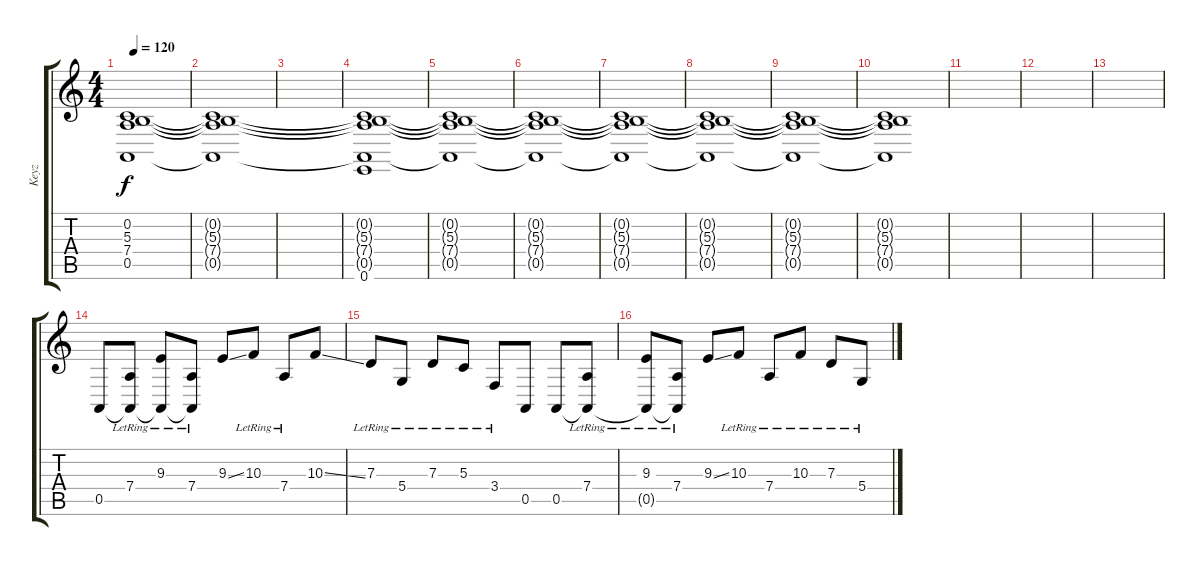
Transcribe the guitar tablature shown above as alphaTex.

\track ("Keyz" "Keyz") {instrument fx4atmosphere}
\staff {score tabs}
\tuning (E4 B3 G3 D3 A2 E2) {hide}
\ts (4 4)
\tempo 120
\clef g2
\ks c
(0.2 5.3 7.4 0.5).1{dy f volume 9} |
(0.2{t} 5.3{t} 7.4{t} 0.5{t}).1 |
|
(0.2{t} 5.3{t} 7.4{t} 0.5{t} 0.6).1 |
(0.2{t} 5.3{t} 7.4{t} 0.5{t}).1{volume 0} |
(0.2{t} 5.3{t} 7.4{t} 0.5{t}).1 |
(0.2{t} 5.3{t} 7.4{t} 0.5{t}).1 |
(0.2{t} 5.3{t} 7.4{t} 0.5{t}).1 |
(0.2{t} 5.3{t} 7.4{t} 0.5{t}).1 |
(0.2{t} 5.3{t} 7.4{t} 0.5{t}).1 |
|
|
|
0.5.8{volume 16 instrument acousticgrandpiano} (7.4{lr} 0.5{t}).8 (9.3{lr} 0.5{t}).8 (7.4{lr} 0.5{t}).8 9.3{ss}.8 10.3{lr}.8 7.4{lr}.8 10.3{ss}.8 |
7.3{lr}.8 5.4{lr}.8 7.3{lr}.8 5.3{lr}.8 3.4{lr}.8 0.5.8 0.5.8 (7.4{lr} 0.5{t}).8 |
(9.3{lr} 0.5{t}).8 (7.4{lr} 0.5{t}).8 9.3{ss}.8 10.3{lr}.8 7.4{lr}.8 10.3{lr}.8 7.3{lr}.8 5.4{lr}.8
